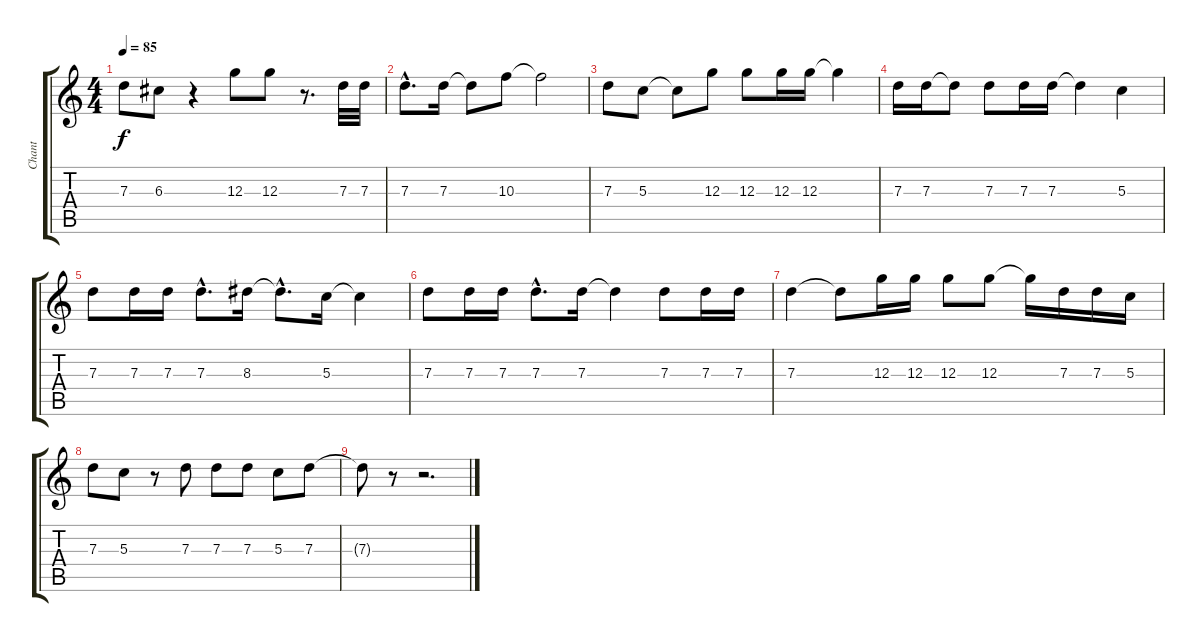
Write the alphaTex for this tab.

\track ("Chant" "Chant") {instrument electricguitarclean}
\staff {score tabs}
\tuning (E4 B3 G3 D3 A2 E2) {hide}
\ts (4 4)
\tempo 85
\clef g2
\ks c
7.3.8{dy f} 6.3.8 r.4 12.3.8 12.3.8 r.8{d} 7.3.32 7.3.32 |
7.3{hac}.8{d} 7.3.16 7.3{t}.8 10.3.8 10.3{t}.2 |
7.3.8 5.3.8 5.3{t}.8 12.3.8 12.3.8 12.3.16 12.3.16 12.3{t}.4 |
7.3.16 7.3.16 7.3{t}.8 7.3.8 7.3.16 7.3.16 7.3{t}.4 5.3.4 |
7.3.8 7.3.16 7.3.16 7.3{hac}.8{d} 8.3.16 8.3{hac t}.8{d} 5.3.16 5.3{t}.4 |
7.3.8 7.3.16 7.3.16 7.3{hac}.8{d} 7.3.16 7.3{t}.4 7.3.8 7.3.16 7.3.16 |
7.3.4 7.3{t}.8 12.3.16 12.3.16 12.3.8 12.3.8 12.3{t}.16 7.3.16 7.3.16 5.3.16 |
7.3.8 5.3.8 r.8 7.3.8 7.3.8 7.3.8 5.3.8 7.3.8 |
7.3{t}.8 r.8 r.2{d}
